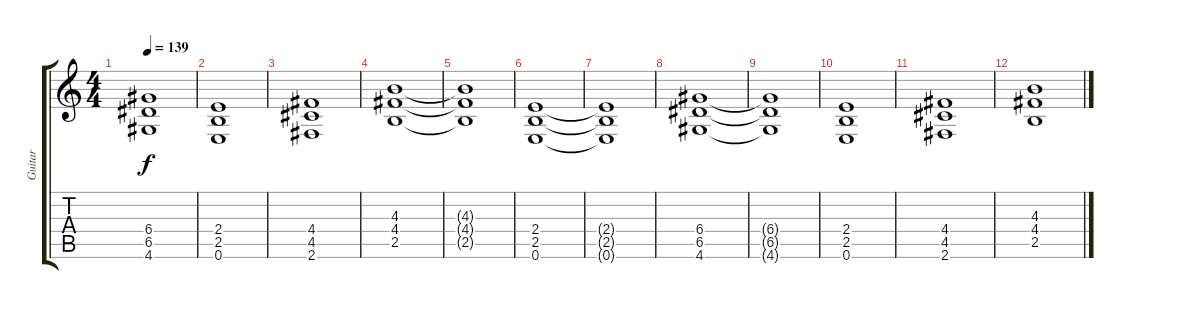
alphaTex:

\track ("Guitar" "Guitar") {instrument overdrivenguitar}
\staff {score tabs}
\tuning (E4 B3 G3 D3 A2 E2) {hide}
\ts (4 4)
\tempo 139
\clef g2
\ks c
(6.4{t} 6.5{t} 4.6{t}).1{dy f} |
(2.4 2.5 0.6).1 |
(4.4 4.5 2.6).1 |
(4.3 4.4 2.5).1 |
(4.3{t} 4.4{t} 2.5{t}).1 |
(2.4 2.5 0.6).1 |
(2.4{t} 2.5{t} 0.6{t}).1 |
(6.4 6.5 4.6).1 |
(6.4{t} 6.5{t} 4.6{t}).1 |
(2.4 2.5 0.6).1 |
(4.4 4.5 2.6).1 |
(4.3 4.4 2.5).1
